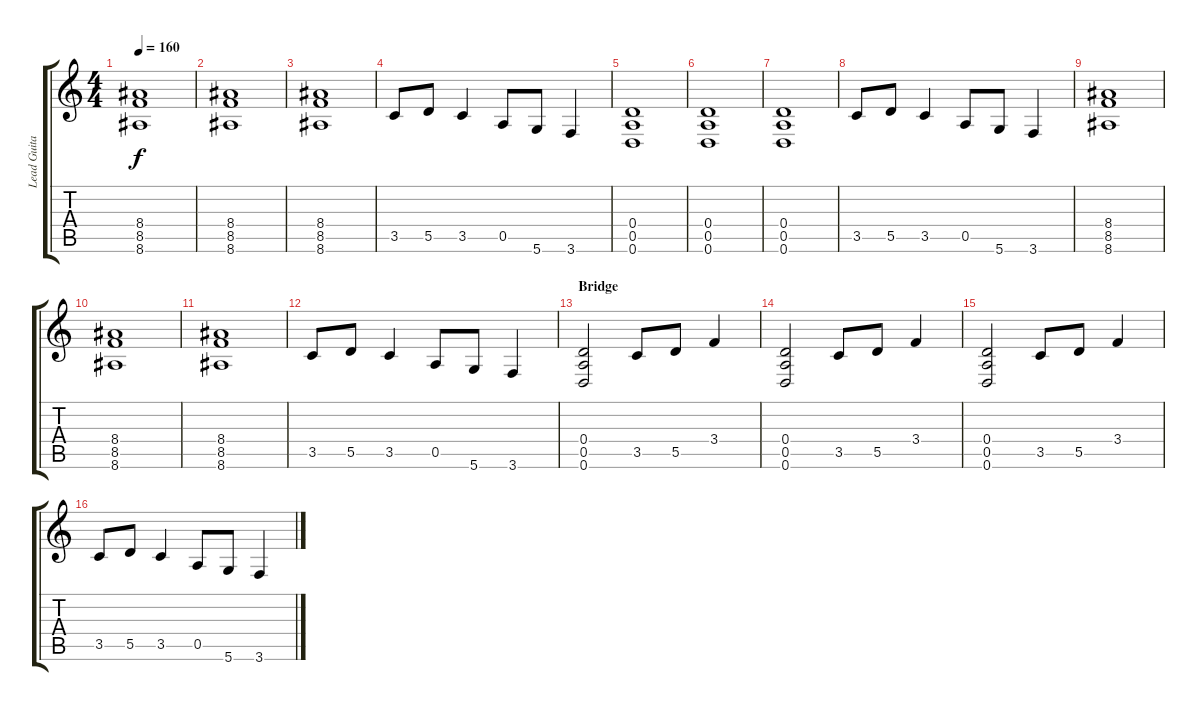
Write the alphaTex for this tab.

\track ("Lead Guitar" "Lead Guita") {instrument distortionguitar}
\staff {score tabs}
\tuning (E4 B3 G3 D3 A2 D2) {hide}
\ts (4 4)
\tempo 160
\clef g2
\ks c
(8.4 8.5 8.6).1{dy f} |
(8.4 8.5 8.6).1 |
(8.4 8.5 8.6).1 |
3.5.8 5.5.8 3.5.4 0.5.8 5.6.8 3.6.4 |
(0.4 0.5 0.6).1 |
(0.4 0.5 0.6).1 |
(0.4 0.5 0.6).1 |
3.5.8 5.5.8 3.5.4 0.5.8 5.6.8 3.6.4 |
(8.4 8.5 8.6).1 |
(8.4 8.5 8.6).1 |
(8.4 8.5 8.6).1 |
3.5.8 5.5.8 3.5.4 0.5.8 5.6.8 3.6.4 |
\section ("" "Bridge")
(0.4 0.5 0.6).2 3.5.8 5.5.8 3.4.4 |
(0.4 0.5 0.6).2 3.5.8 5.5.8 3.4.4 |
(0.4 0.5 0.6).2 3.5.8 5.5.8 3.4.4 |
3.5.8 5.5.8 3.5.4 0.5.8 5.6.8 3.6.4
